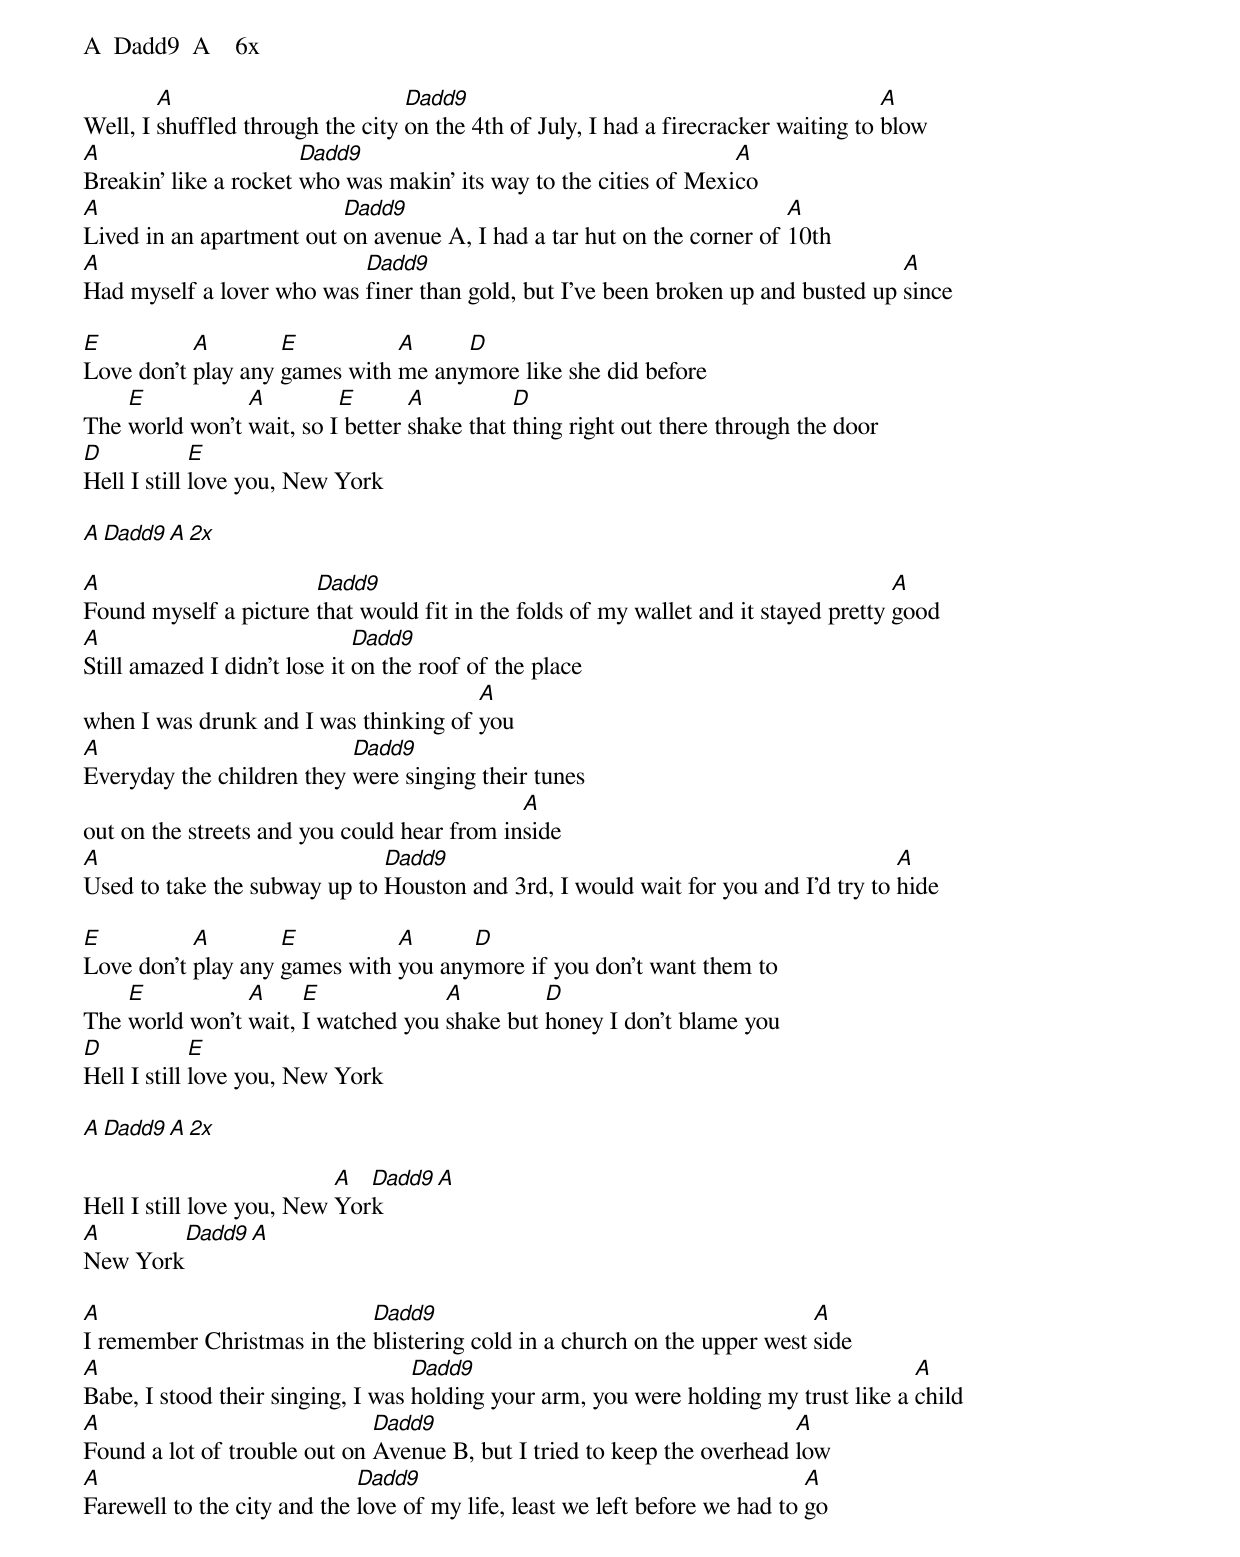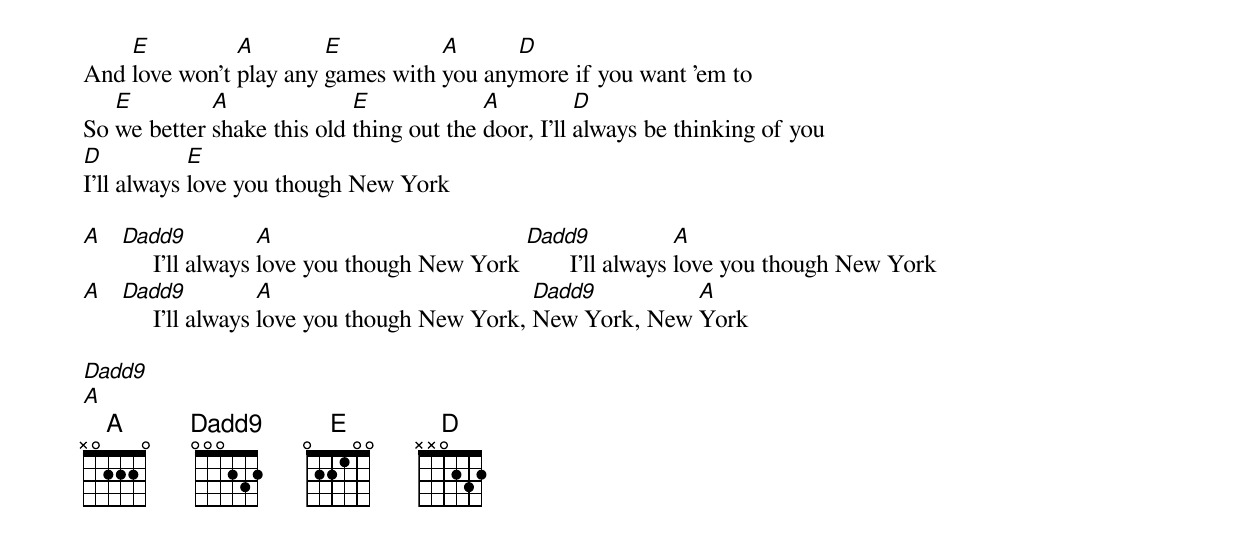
A  Dadd9  A    6x

        A                         Dadd9                                              A
Well, I shuffled through the city on the 4th of July, I had a firecracker waiting to blow
A                      Dadd9                                       A
Breakin' like a rocket who was makin' its way to the cities of Mexico
A                         Dadd9                                         A
Lived in an apartment out on avenue A, I had a tar hut on the corner of 10th
A                          Dadd9                                                  A
Had myself a lover who was finer than gold, but I've been broken up and busted up since

E          A        E          A     D
Love don't play any games with me anymore like she did before
    E           A         E       A          D
The world won't wait, so I better shake that thing right out there through the door
D            E
Hell I still love you, New York

A  Dadd9  A  2x

A                      Dadd9                                                         A
Found myself a picture that would fit in the folds of my wallet and it stayed pretty good
A                             Dadd9
Still amazed I didn't lose it on the roof of the place
                                       A
when I was drunk and I was thinking of you
A                          Dadd9
Everyday the children they were singing their tunes
                                             A
out on the streets and you could hear from inside
A                             Dadd9                                                A
Used to take the subway up to Houston and 3rd, I would wait for you and I'd try to hide

E          A        E          A      D
Love don't play any games with you anymore if you don't want them to
    E           A     E             A         D
The world won't wait, I watched you shake but honey I don't blame you
D            E
Hell I still love you, New York

A  Dadd9  A  2x

                           A  Dadd9  A
Hell I still love you, New York
A        Dadd9  A
New York

A                           Dadd9                                         A
I remember Christmas in the blistering cold in a church on the upper west side
A                                  Dadd9                                              A
Babe, I stood their singing, I was holding your arm, you were holding my trust like a child
A                             Dadd9                                      A
Found a lot of trouble out on Avenue B, but I tried to keep the overhead low
A                            Dadd9                                           A
Farewell to the city and the love of my life, least we left before we had to go

    E          A        E          A      D
And love won't play any games with you anymore if you want 'em to
   E         A              E             A          D
So we better shake this old thing out the door, I'll always be thinking of you
D           E
I'll always love you though New York

A  Dadd9            A                        Dadd9              A
        I'll always love you though New York        I'll always love you though New York
A  Dadd9            A                         Dadd9         A
        I'll always love you though New York, New York, New York

Dadd9
A
